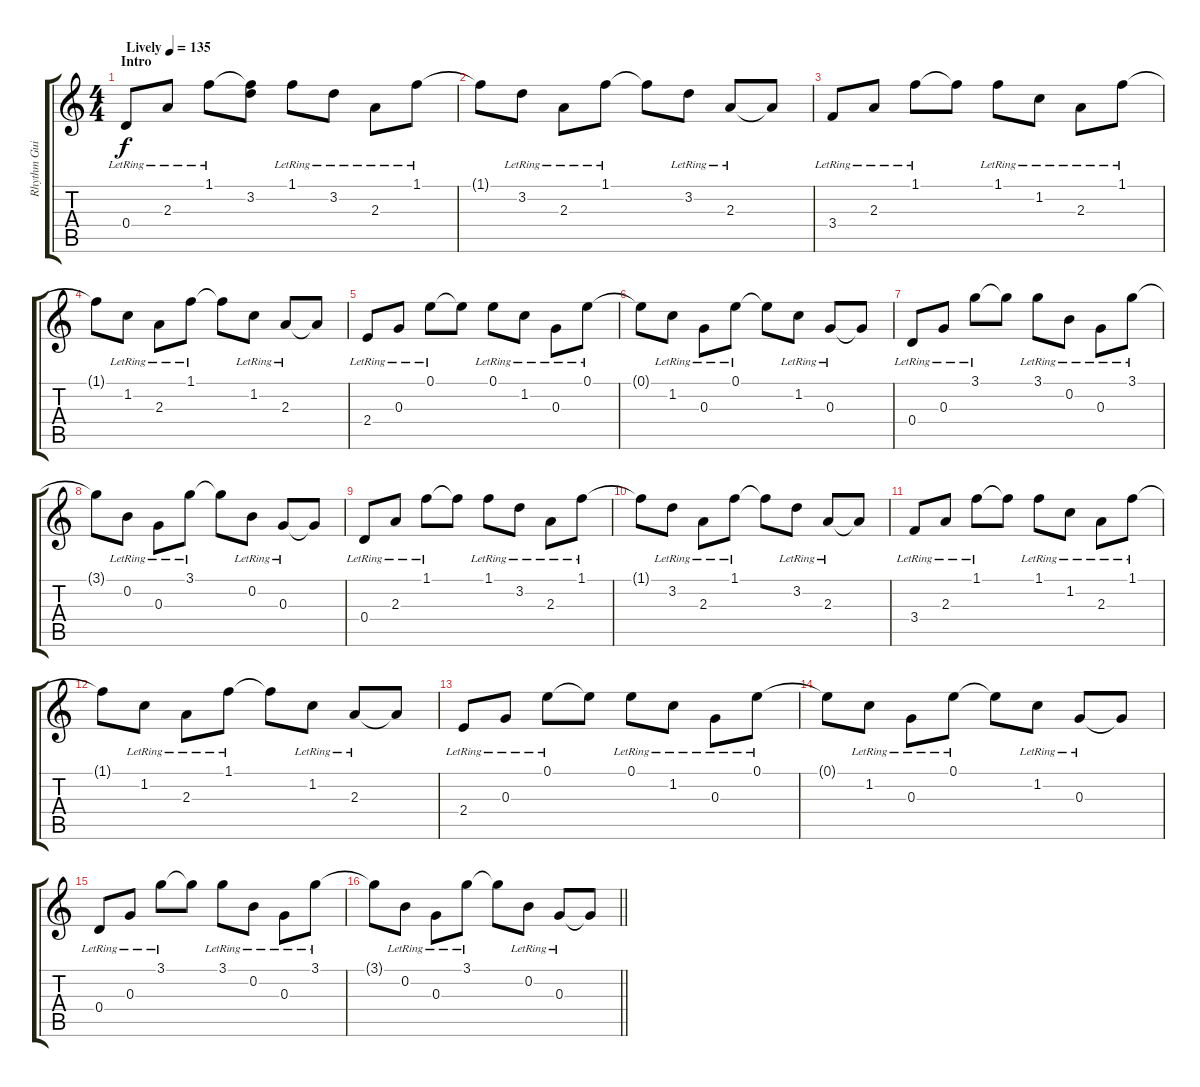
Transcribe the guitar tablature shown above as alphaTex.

\track ("Rhythm Guitar" "Rhythm Gui") {instrument electricguitarclean}
\staff {score tabs}
\tuning (E4 B3 G3 D3 A2 E2) {hide}
\ts (4 4)
\section ("" "Intro")
\tempo (135 "Lively")
\clef g2
\ks c
0.4{lr}.8{dy f instrument electricguitarclean} 2.3{lr}.8 1.1{lr}.8 (1.1{t} 3.2).8 1.1{lr}.8 3.2{lr}.8 2.3{lr}.8 1.1{lr}.8 |
1.1{t}.8 3.2{lr}.8 2.3{lr}.8 1.1{lr}.8 1.1{t}.8 3.2{lr}.8 2.3{lr}.8 2.3{t}.8 |
3.4{lr}.8 2.3{lr}.8 1.1{lr}.8 1.1{t}.8 1.1{lr}.8 1.2{lr}.8 2.3{lr}.8 1.1{lr}.8 |
1.1{t}.8 1.2{lr}.8 2.3{lr}.8 1.1{lr}.8 1.1{t}.8 1.2{lr}.8 2.3{lr}.8 2.3{t}.8 |
2.4{lr}.8 0.3{lr}.8 0.1{lr}.8 0.1{t}.8 0.1{lr}.8 1.2{lr}.8 0.3{lr}.8 0.1{lr}.8 |
0.1{t}.8 1.2{lr}.8 0.3{lr}.8 0.1{lr}.8 0.1{t}.8 1.2{lr}.8 0.3{lr}.8 0.3{t}.8 |
0.4{lr}.8 0.3{lr}.8 3.1{lr}.8 3.1{t}.8 3.1{lr}.8 0.2{lr}.8 0.3{lr}.8 3.1{lr}.8 |
3.1{t}.8 0.2{lr}.8 0.3{lr}.8 3.1{lr}.8 3.1{t}.8 0.2{lr}.8 0.3{lr}.8 0.3{t}.8 |
0.4{lr}.8 2.3{lr}.8 1.1{lr}.8 1.1{t}.8 1.1{lr}.8 3.2{lr}.8 2.3{lr}.8 1.1{lr}.8 |
1.1{t}.8 3.2{lr}.8 2.3{lr}.8 1.1{lr}.8 1.1{t}.8 3.2{lr}.8 2.3{lr}.8 2.3{t}.8 |
3.4{lr}.8 2.3{lr}.8 1.1{lr}.8 1.1{t}.8 1.1{lr}.8 1.2{lr}.8 2.3{lr}.8 1.1{lr}.8 |
1.1{t}.8 1.2{lr}.8 2.3{lr}.8 1.1{lr}.8 1.1{t}.8 1.2{lr}.8 2.3{lr}.8 2.3{t}.8 |
2.4{lr}.8 0.3{lr}.8 0.1{lr}.8 0.1{t}.8 0.1{lr}.8 1.2{lr}.8 0.3{lr}.8 0.1{lr}.8 |
0.1{t}.8 1.2{lr}.8 0.3{lr}.8 0.1{lr}.8 0.1{t}.8 1.2{lr}.8 0.3{lr}.8 0.3{t}.8 |
0.4{lr}.8 0.3{lr}.8 3.1{lr}.8 3.1{t}.8 3.1{lr}.8 0.2{lr}.8 0.3{lr}.8 3.1{lr}.8 |
\barLineRight lightlight
3.1{t}.8 0.2{lr}.8 0.3{lr}.8 3.1{lr}.8 3.1{t}.8 0.2{lr}.8 0.3{lr}.8 0.3{t}.8
